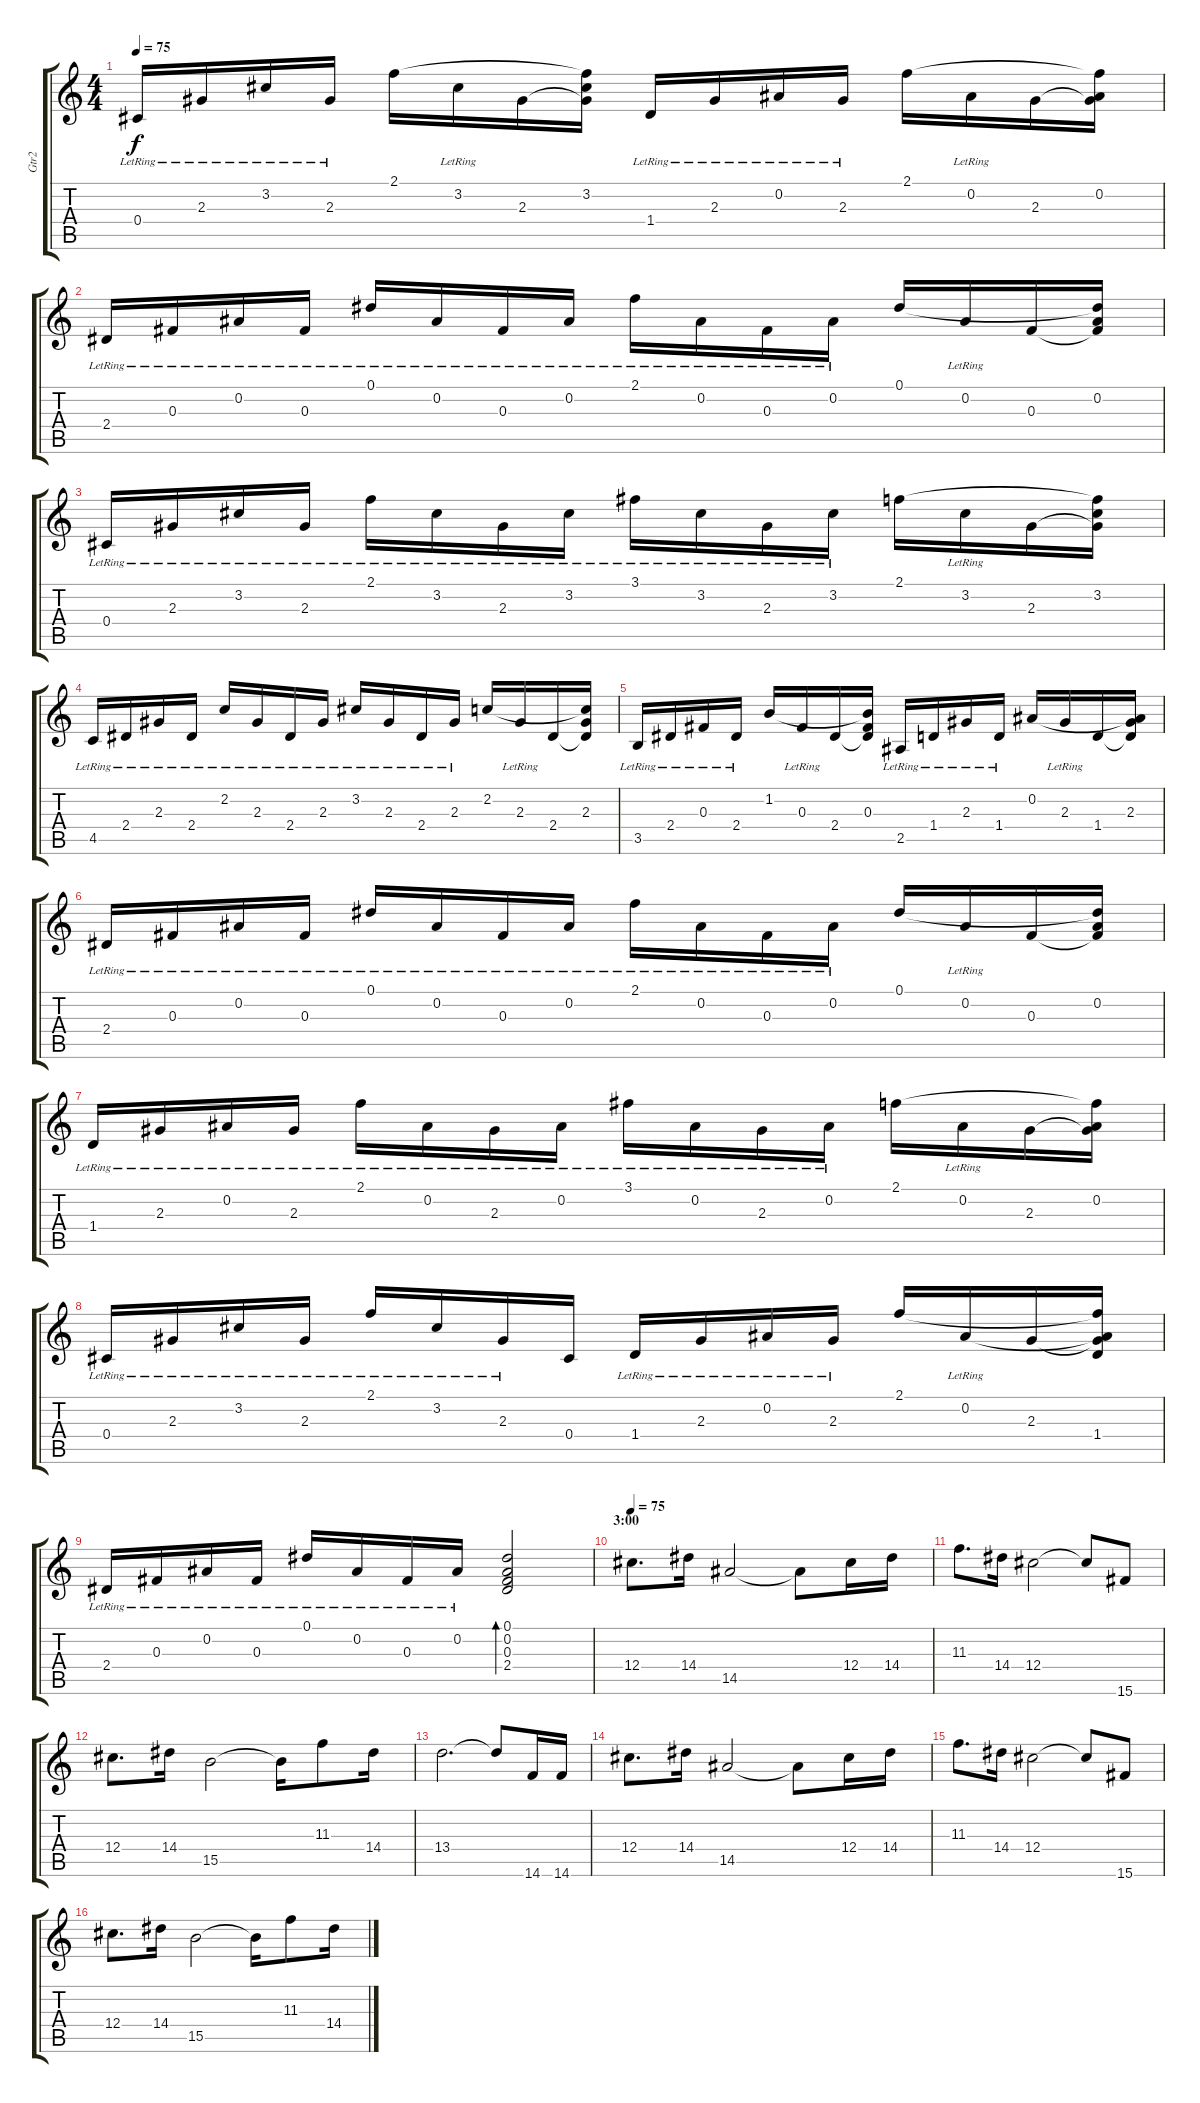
\track ("Gtr2" "Gtr2") {instrument overdrivenguitar}
\staff {score tabs}
\tuning (Eb4 Bb3 Gb3 Db3 Ab2 Eb2) {hide}
\ts (4 4)
\tempo 75
\clef g2
\ks c
0.4{lr}.16{dy f} 2.3{lr}.16 3.2{lr}.16 2.3{lr}.16 2.1.16 3.2{lr}.16 2.3.16 (2.1{t} 3.2 2.3{t}).16 1.4{lr}.16 2.3{lr}.16 0.2{lr}.16 2.3{lr}.16 2.1.16 0.2{lr}.16 2.3.16 (2.1{t} 0.2 2.3{t}).16 |
2.4{lr}.16 0.3{lr}.16 0.2{lr}.16 0.3{lr}.16 0.1{lr}.16 0.2{lr}.16 0.3{lr}.16 0.2{lr}.16 2.1{lr}.16 0.2{lr}.16 0.3{lr}.16 0.2{lr}.16 0.1.16 0.2{lr}.16 0.3.16 (0.1{t} 0.2 0.3{t}).16 |
0.4{lr}.16 2.3{lr}.16 3.2{lr}.16 2.3{lr}.16 2.1{lr}.16 3.2{lr}.16 2.3{lr}.16 3.2{lr}.16 3.1{lr}.16 3.2{lr}.16 2.3{lr}.16 3.2{lr}.16 2.1.16 3.2{lr}.16 2.3.16 (2.1{t} 3.2 2.3{t}).16 |
4.5{lr}.16 2.4{lr}.16 2.3{lr}.16 2.4{lr}.16 2.2{lr}.16 2.3{lr}.16 2.4{lr}.16 2.3{lr}.16 3.2{lr}.16 2.3{lr}.16 2.4{lr}.16 2.3{lr}.16 2.2.16 2.3{lr}.16 2.4.16 (2.2{t} 2.3 2.4{t}).16 |
3.5{lr}.16 2.4{lr}.16 0.3{lr}.16 2.4{lr}.16 1.2.16 0.3{lr}.16 2.4.16 (1.2{t} 0.3 2.4{t}).16 2.5{lr}.16 1.4{lr}.16 2.3{lr}.16 1.4{lr}.16 0.2.16 2.3{lr}.16 1.4.16 (0.2{t} 2.3 1.4{t}).16 |
2.4{lr}.16 0.3{lr}.16 0.2{lr}.16 0.3{lr}.16 0.1{lr}.16 0.2{lr}.16 0.3{lr}.16 0.2{lr}.16 2.1{lr}.16 0.2{lr}.16 0.3{lr}.16 0.2{lr}.16 0.1.16 0.2{lr}.16 0.3.16 (0.1{t} 0.2 0.3{t}).16 |
1.4{lr}.16 2.3{lr}.16 0.2{lr}.16 2.3{lr}.16 2.1{lr}.16 0.2{lr}.16 2.3{lr}.16 0.2{lr}.16 3.1{lr}.16 0.2{lr}.16 2.3{lr}.16 0.2{lr}.16 2.1.16 0.2{lr}.16 2.3.16 (2.1{t} 0.2 2.3{t}).16 |
0.4{lr}.16 2.3{lr}.16 3.2{lr}.16 2.3{lr}.16 2.1{lr}.16 3.2{lr}.16 2.3{lr}.16 0.4.16 1.4{lr}.16 2.3{lr}.16 0.2{lr}.16 2.3{lr}.16 2.1.16 0.2{lr}.16 2.3.16 (2.1{t} 0.2{t} 2.3{t} 1.4).16 |
2.4{lr}.16 0.3{lr}.16 0.2{lr}.16 0.3{lr}.16 0.1{lr}.16 0.2{lr}.16 0.3{lr}.16 0.2{lr}.16 (0.1 0.2 0.3 2.4).2{bd 120} |
\section ("" "3:00")
\tempo 75
12.4.8{d volume 16 instrument overdrivenguitar} 14.4.16 14.5.2 14.5{t}.8 12.4.16 14.4.16 |
11.3.8{d} 14.4.16 12.4.2 12.4{t}.8 15.6.8 |
12.4.8{d} 14.4.16 15.5.2 15.5{t}.16 11.3.8 14.4.16 |
13.4.2{d} 13.4{t}.8 14.6.16 14.6.16 |
12.4.8{d} 14.4.16 14.5.2 14.5{t}.8 12.4.16 14.4.16 |
11.3.8{d} 14.4.16 12.4.2 12.4{t}.8 15.6.8 |
12.4.8{d} 14.4.16 15.5.2 15.5{t}.16 11.3.8 14.4.16
